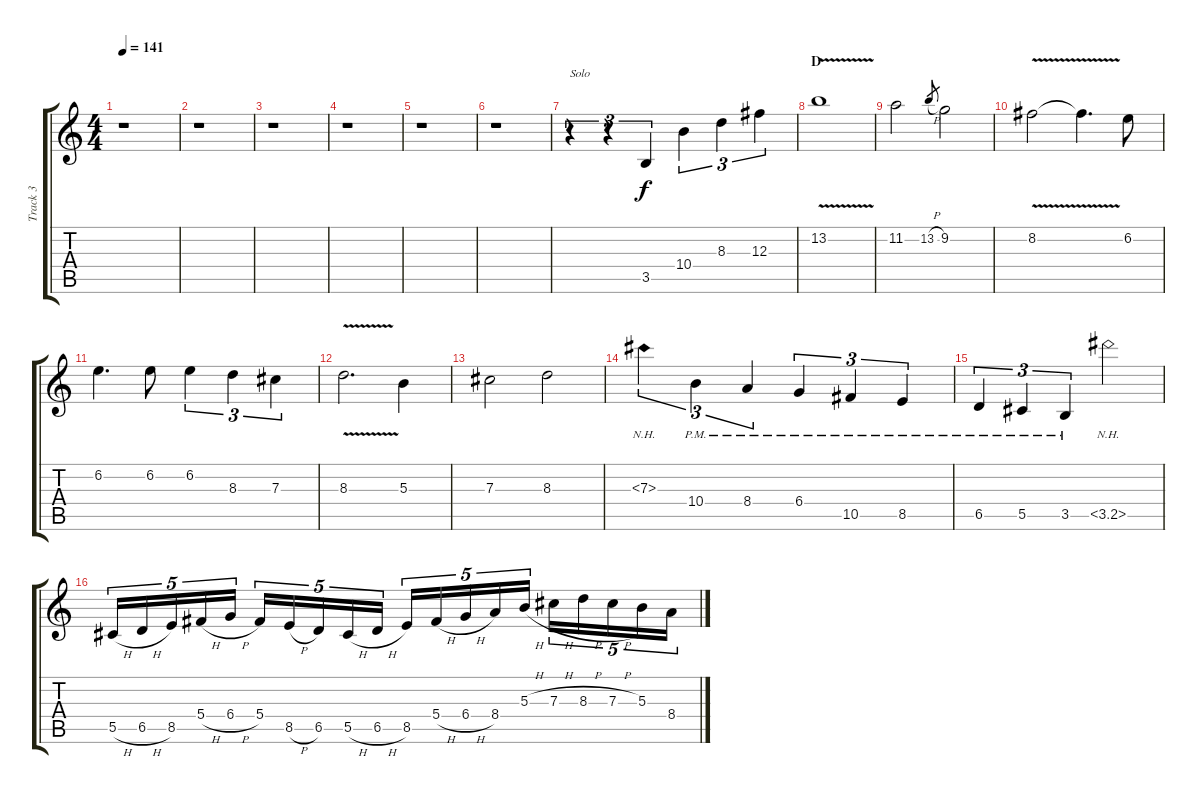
\track ("Track 3" "Track 3") {instrument distortionguitar}
\staff {score tabs}
\tuning (Eb4 Bb3 Gb3 Db3 Ab2 Db2) {hide}
\ts (4 4)
\tempo 141
\clef g2
\ks c
r.1{dy f} |
r.1 |
r.1 |
r.1 |
r.1 |
r.1 |
r.4{tu (3 2) txt "Solo"} r.4{tu (3 2)} 3.5.4{tu (3 2)} 10.4.4{tu (3 2)} 8.3.4{tu (3 2)} 12.3.4{tu (3 2)} |
\section ("" "D")
13.2{v}.1 |
11.2.2 13.2{h}.8{gr} 9.2.2 |
8.2{v}.2 8.2{v t}.4{d} 6.2.8 |
6.2.4{d} 6.2.8 6.2.4{tu (3 2)} 8.3.4{tu (3 2)} 7.3.4{tu (3 2)} |
8.3{v}.2{d} 5.3.4 |
7.3.2 8.3.2 |
7.3{nh}.4{tu (3 2)} 10.4{pm}.4{tu (3 2)} 8.4{pm}.4{tu (3 2)} 6.4{pm}.4{tu (3 2)} 10.5{pm}.4{tu (3 2)} 8.5{pm}.4{tu (3 2)} |
6.5{pm}.4{tu (3 2)} 5.5{pm}.4{tu (3 2)} 3.5{pm}.4{tu (3 2)} 3.5{nh}.2 |
5.5{h}.16{tu (5 4)} 6.5{h}.16{tu (5 4)} 8.5.16{tu (5 4)} 5.4{h}.16{tu (5 4)} 6.4{h}.16{tu (5 4)} 5.4.16{tu (5 4)} 8.5{h}.16{tu (5 4)} 6.5.16{tu (5 4)} 5.5{h}.16{tu (5 4)} 6.5{h}.16{tu (5 4)} 8.5.16{tu (5 4)} 5.4{h}.16{tu (5 4)} 6.4{h}.16{tu (5 4)} 8.4.16{tu (5 4)} 5.3{h}.16{tu (5 4)} 7.3{h}.16{tu (5 4)} 8.3{h}.16{tu (5 4)} 7.3{h}.16{tu (5 4)} 5.3.16{tu (5 4)} 8.4{h}.16{tu (5 4)}
